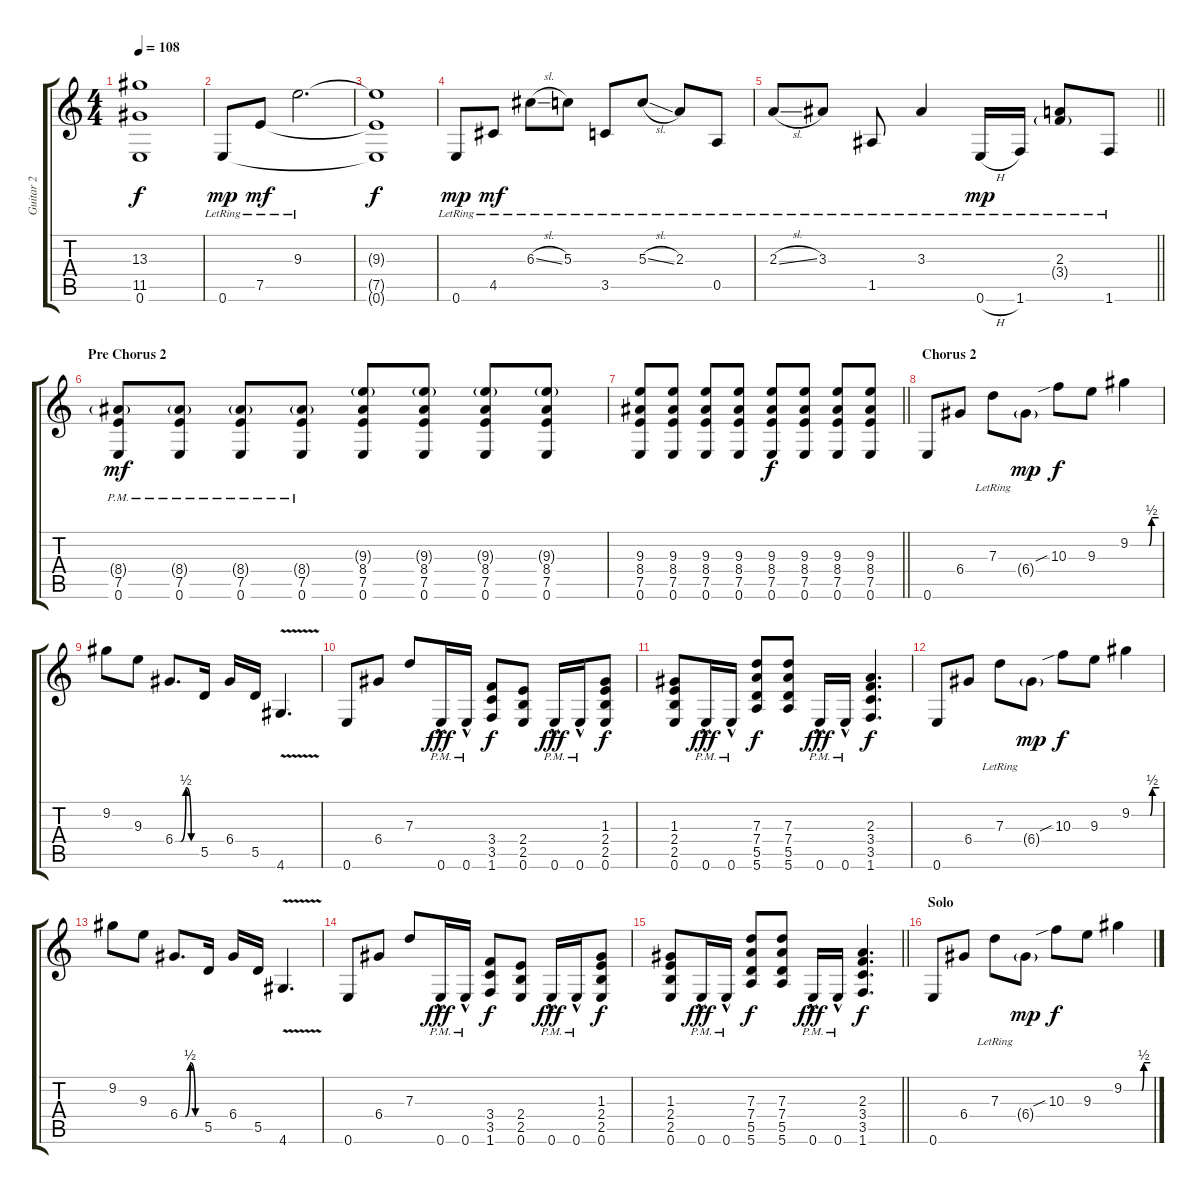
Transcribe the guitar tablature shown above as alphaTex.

\track ("Guitar 2" "Guitar 2") {instrument overdrivenguitar}
\staff {score tabs}
\tuning (E4 B3 G3 D3 A2 E2) {hide}
\ts (4 4)
\tempo 108
\clef g2
\ks c
(13.3{t} 11.5{t} 0.6{t}).1{dy f} |
0.6{lr}.8{dy mp} 7.5{lr}.8{dy mf} 9.3{lr}.2{d} |
(9.3{t} 7.5{t} 0.6{t}).1{dy f} |
0.6{lr}.8{dy mp} 4.5{lr}.8{dy mf} 6.3{sl lr}.8 5.3{lr}.8 3.5{lr}.8 5.3{sl lr}.8 2.3{lr}.8 0.5{lr}.8 |
\barLineRight lightlight
2.3{sl lr}.8 3.3{lr}.8 1.5{lr}.8 3.3{lr}.4 0.6{h lr}.16{dy mp} 1.6{lr}.16 (2.3{lr} 3.4{g}).8 1.6{lr}.8 |
\section ("" "Pre Chorus 2")
(8.4{g} 7.5{pm} 0.6{pm}).8{dy mf volume 12 instrument overdrivenguitar} (8.4{g} 7.5{pm} 0.6{pm}).8 (8.4{g} 7.5{pm} 0.6{pm}).8 (8.4{g} 7.5{pm} 0.6{pm}).8 (9.3{g} 8.4 7.5 0.6).8 (9.3{g} 8.4 7.5 0.6).8 (9.3{g} 8.4 7.5 0.6).8 (9.3{g} 8.4 7.5 0.6).8 |
\barLineRight lightlight
(9.3 8.4 7.5 0.6).8 (9.3 8.4 7.5 0.6).8 (9.3 8.4 7.5 0.6).8 (9.3 8.4 7.5 0.6).8 (9.3 8.4 7.5 0.6).8{dy f} (9.3 8.4 7.5 0.6).8 (9.3 8.4 7.5 0.6).8 (9.3 8.4 7.5 0.6).8 |
\section ("" "Chorus 2")
0.6.8 6.4.8 7.3{lr}.8 6.4{g}.8{dy mp} 10.3{sib}.8{dy f} 9.3.8 9.2{be (custom 0 0 5 0 8 0 15 0 36 0 40 0 45 2 60 2)}.4 |
9.2.8 9.3.8 6.4{be (custom 0 0 15 0 30 2 45 0 60 0)}.8{d} 5.5.16 6.4.16 5.5.16 4.6{v}.4{d} |
0.6.8 6.4.8 7.3.8 0.6{hac pm}.16{dy fff} 0.6{hac pm}.16 (3.4 3.5 1.6).8{dy f} (2.4 2.5 0.6).8 0.6{hac pm}.16{dy fff} 0.6{hac pm}.16 (1.3 2.4 2.5 0.6).8{dy f} |
(1.3 2.4 2.5 0.6).8 0.6{hac pm}.16{dy fff} 0.6{hac pm}.16 (7.3 7.4 5.5 5.6).8{dy f} (7.3 7.4 5.5 5.6).8 0.6{hac pm}.16{dy fff} 0.6{hac pm}.16 (2.3 3.4 3.5 1.6).4{d dy f} |
0.6.8 6.4.8 7.3{lr}.8 6.4{g}.8{dy mp} 10.3{sib}.8{dy f} 9.3.8 9.2{be (custom 0 0 5 0 8 0 15 0 36 0 40 0 45 2 60 2)}.4 |
9.2.8 9.3.8 6.4{be (custom 0 0 15 0 30 2 45 0 60 0)}.8{d} 5.5.16 6.4.16 5.5.16 4.6{v}.4{d} |
0.6.8 6.4.8 7.3.8 0.6{hac pm}.16{dy fff} 0.6{hac pm}.16 (3.4 3.5 1.6).8{dy f} (2.4 2.5 0.6).8 0.6{hac pm}.16{dy fff} 0.6{hac pm}.16 (1.3 2.4 2.5 0.6).8{dy f} |
\barLineRight lightlight
(1.3 2.4 2.5 0.6).8 0.6{hac pm}.16{dy fff} 0.6{hac pm}.16 (7.3 7.4 5.5 5.6).8{dy f} (7.3 7.4 5.5 5.6).8 0.6{hac pm}.16{dy fff} 0.6{hac pm}.16 (2.3 3.4 3.5 1.6).4{d dy f} |
\section ("" "Solo")
0.6.8 6.4.8 7.3{lr}.8 6.4{g}.8{dy mp} 10.3{sib}.8{dy f} 9.3.8 9.2{be (custom 0 0 5 0 8 0 15 0 36 0 40 0 45 2 60 2)}.4
